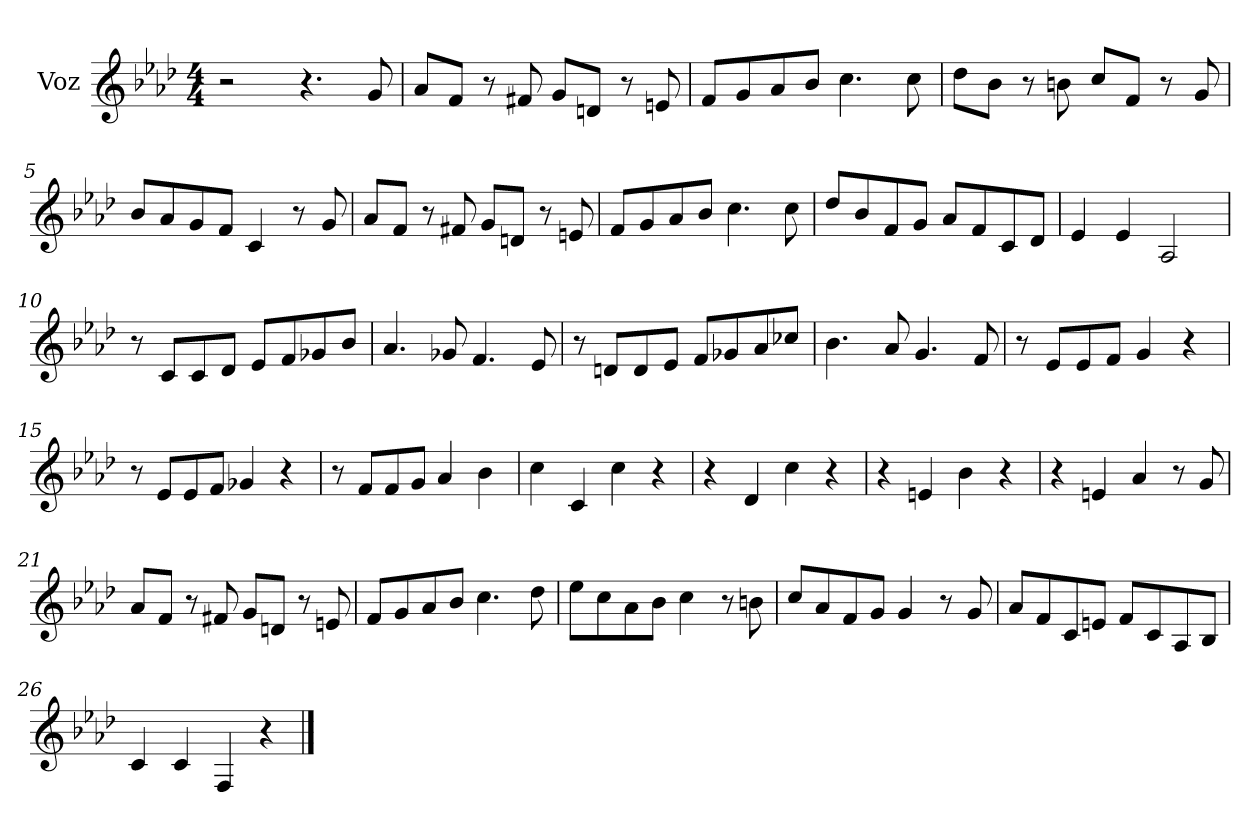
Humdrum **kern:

**kern
*part1
*staff1
*I"Voz
*I'Vo.
*clefG2
*k[b-e-a-d-]
*M4/4
=1
2r
4.r
*MM40
8g/
=2
8a-/L
8f/J
8r
8f#X/
8g/L
8dn/J
8r
8en/
=3
8f/L
8g/
8a-/
8b-/J
4.cc\
8cc\
=4
8dd-\L
8b-\J
8r
8bn\
8cc/L
8f/J
8r
8g/
=5
8b-/L
8a-/
8g/
8f/J
4c/
8r
8g/
!!LO:LB:g=z
=6
8a-/L
8f/J
8r
8f#X/
8g/L
8dn/J
8r
8en/
=7
8f/L
8g/
8a-/
8b-/J
4.cc\
8cc\
=8
8dd-/L
8b-/
8f/
8g/J
8a-/L
8f/
8c/
8d-/J
=9
4e-/
4e-/
2A-/
=10
8r
8c/L
8c/
8d-/J
8e-/L
8f/
8g-X/
8b-/J
!!LO:LB:g=z
=11
4.a-/
8g-X/
4.f/
8e-/
=12
8r
8dn/L
8d/
8e-/J
8f/L
8g-X/
8a-/
8cc-X/J
=13
4.b-\
8a-/
4.g/
8f/
=14
8r
8e-/L
8e-/
8f/J
4g/
4r
=15
8r
8e-/L
8e-/
8f/J
4g-X/
4r
=16
8r
8f/L
8f/
8g/J
4a-/
4b-\
!!LO:LB:g=z
=17
4cc\
4c/
4cc\
4r
=18
4r
4d-/
4cc\
4r
=19
4r
4en/
4b-\
4r
=20
4r
4en/
4a-/
8r
8g/
=21
8a-/L
8f/J
8r
8f#X/
8g/L
8dn/J
8r
8en/
=22
8f/L
8g/
8a-/
8b-/J
4.cc\
8dd-\
!!LO:LB:g=z
=23
8ee-\L
8cc\
8a-\
8b-\J
4cc\
8r
8bn\
=24
8cc/L
8a-/
8f/
8g/J
4g/
8r
8g/
=25
8a-/L
8f/
8c/
8en/J
8f/L
8c/
8A-/
8B-/J
=26
4c/
4c/
4F/
4r
==
*-
